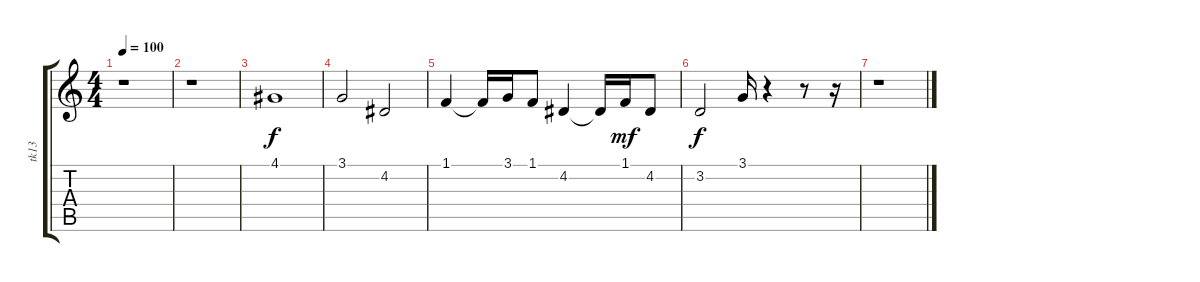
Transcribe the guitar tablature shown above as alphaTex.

\track ("tk13" "tk13") {instrument acousticgrandpiano}
\staff {score tabs}
\tuning (E4 B3 G3 D3 A2 E2) {hide}
\ts (4 4)
\tempo 100
\clef g2
\ks c
r.1{dy f} |
r.1 |
4.1.1 |
3.1.2 4.2.2 |
1.1.4 1.1{t}.16 3.1.16 1.1.8 4.2.4 4.2{t}.16 1.1.16{dy mf} 4.2.8 |
3.2.2{dy f} 3.1.16 r.4 r.8 r.16 |
r.1
